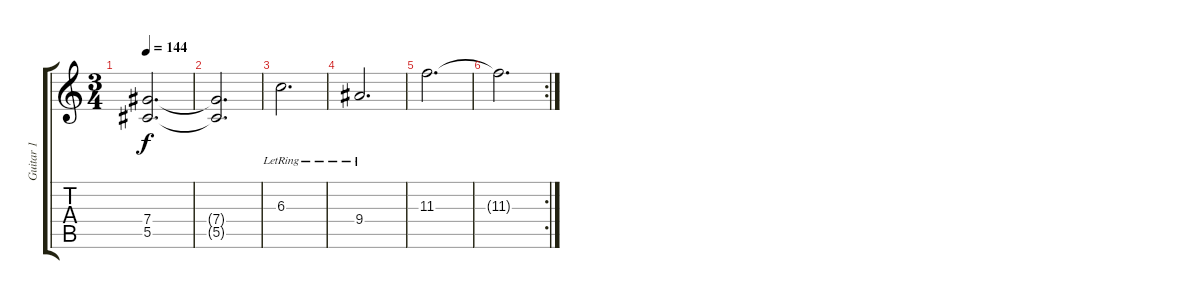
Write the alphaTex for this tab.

\track ("Guitar 1" "Guitar 1") {instrument distortionguitar}
\staff {score tabs}
\tuning (Eb4 Bb3 Gb3 Db3 Ab2 Eb2) {hide}
\ts (3 4)
\tempo 144
\clef g2
\ks c
(7.4 5.5).2{d dy f} |
(7.4{t} 5.5{t}).2{d} |
6.3{lr}.2{d} |
9.4{lr}.2{d} |
11.3.2{d} |
\rc 2
11.3{t}.2{d}
